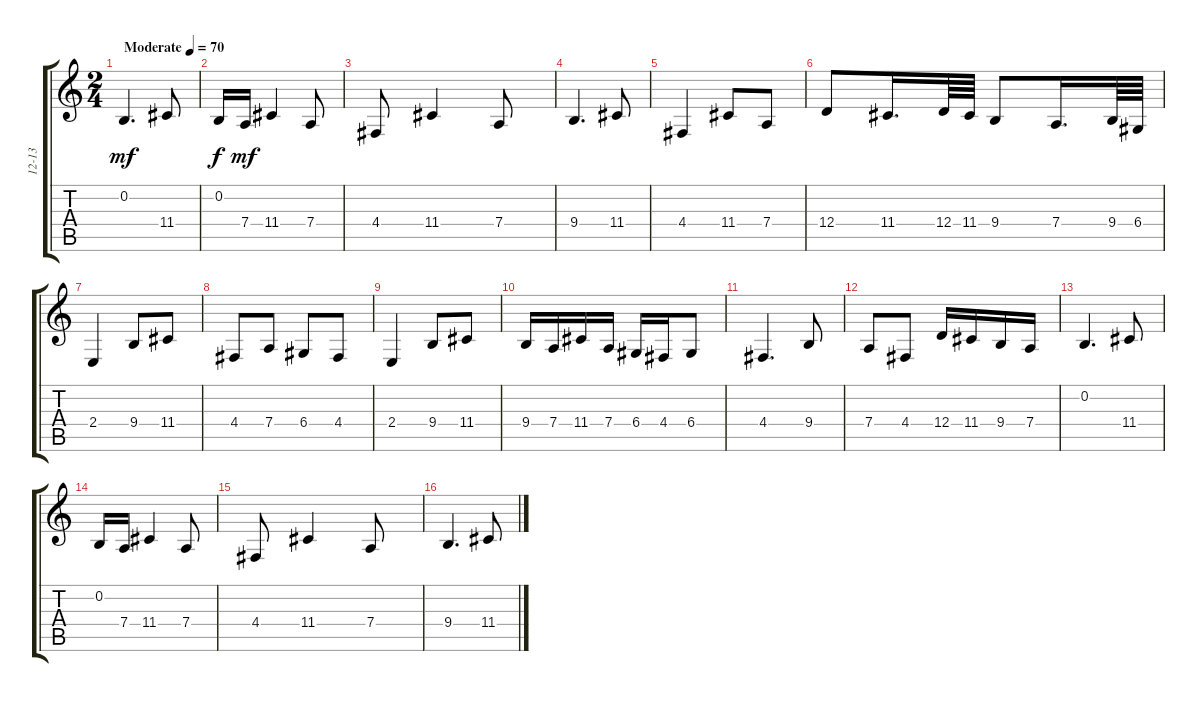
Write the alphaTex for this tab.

\track ("12-13" "12-13") {instrument acousticgrandpiano}
\staff {score tabs}
\tuning (E4 B3 G3 D3 A2 E2) {hide}
\ts (2 4)
\tempo (70 "Moderate")
\clef g2
\ks c
0.2.4{d dy mf instrument acousticgrandpiano} 11.4.8 |
0.2.16{dy f} 7.4.16{dy mf} 11.4.4 7.4.8 |
4.4.8 11.4.4 7.4.8 |
9.4.4{d} 11.4.8 |
4.4.4 11.4.8 7.4.8 |
12.4.8 11.4.16{d} 12.4.64 11.4.64 9.4.8 7.4.16{d} 9.4.64 6.4.64 |
2.4.4 9.4.8 11.4.8 |
4.4.8 7.4.8 6.4.8 4.4.8 |
2.4.4 9.4.8 11.4.8 |
9.4.16 7.4.16 11.4.16 7.4.16 6.4.16 4.4.16 6.4.8 |
4.4.4{d} 9.4.8 |
7.4.8 4.4.8 12.4.16 11.4.16 9.4.16 7.4.16 |
0.2.4{d} 11.4.8 |
0.2.16 7.4.16 11.4.4 7.4.8 |
4.4.8 11.4.4 7.4.8 |
9.4.4{d} 11.4.8
